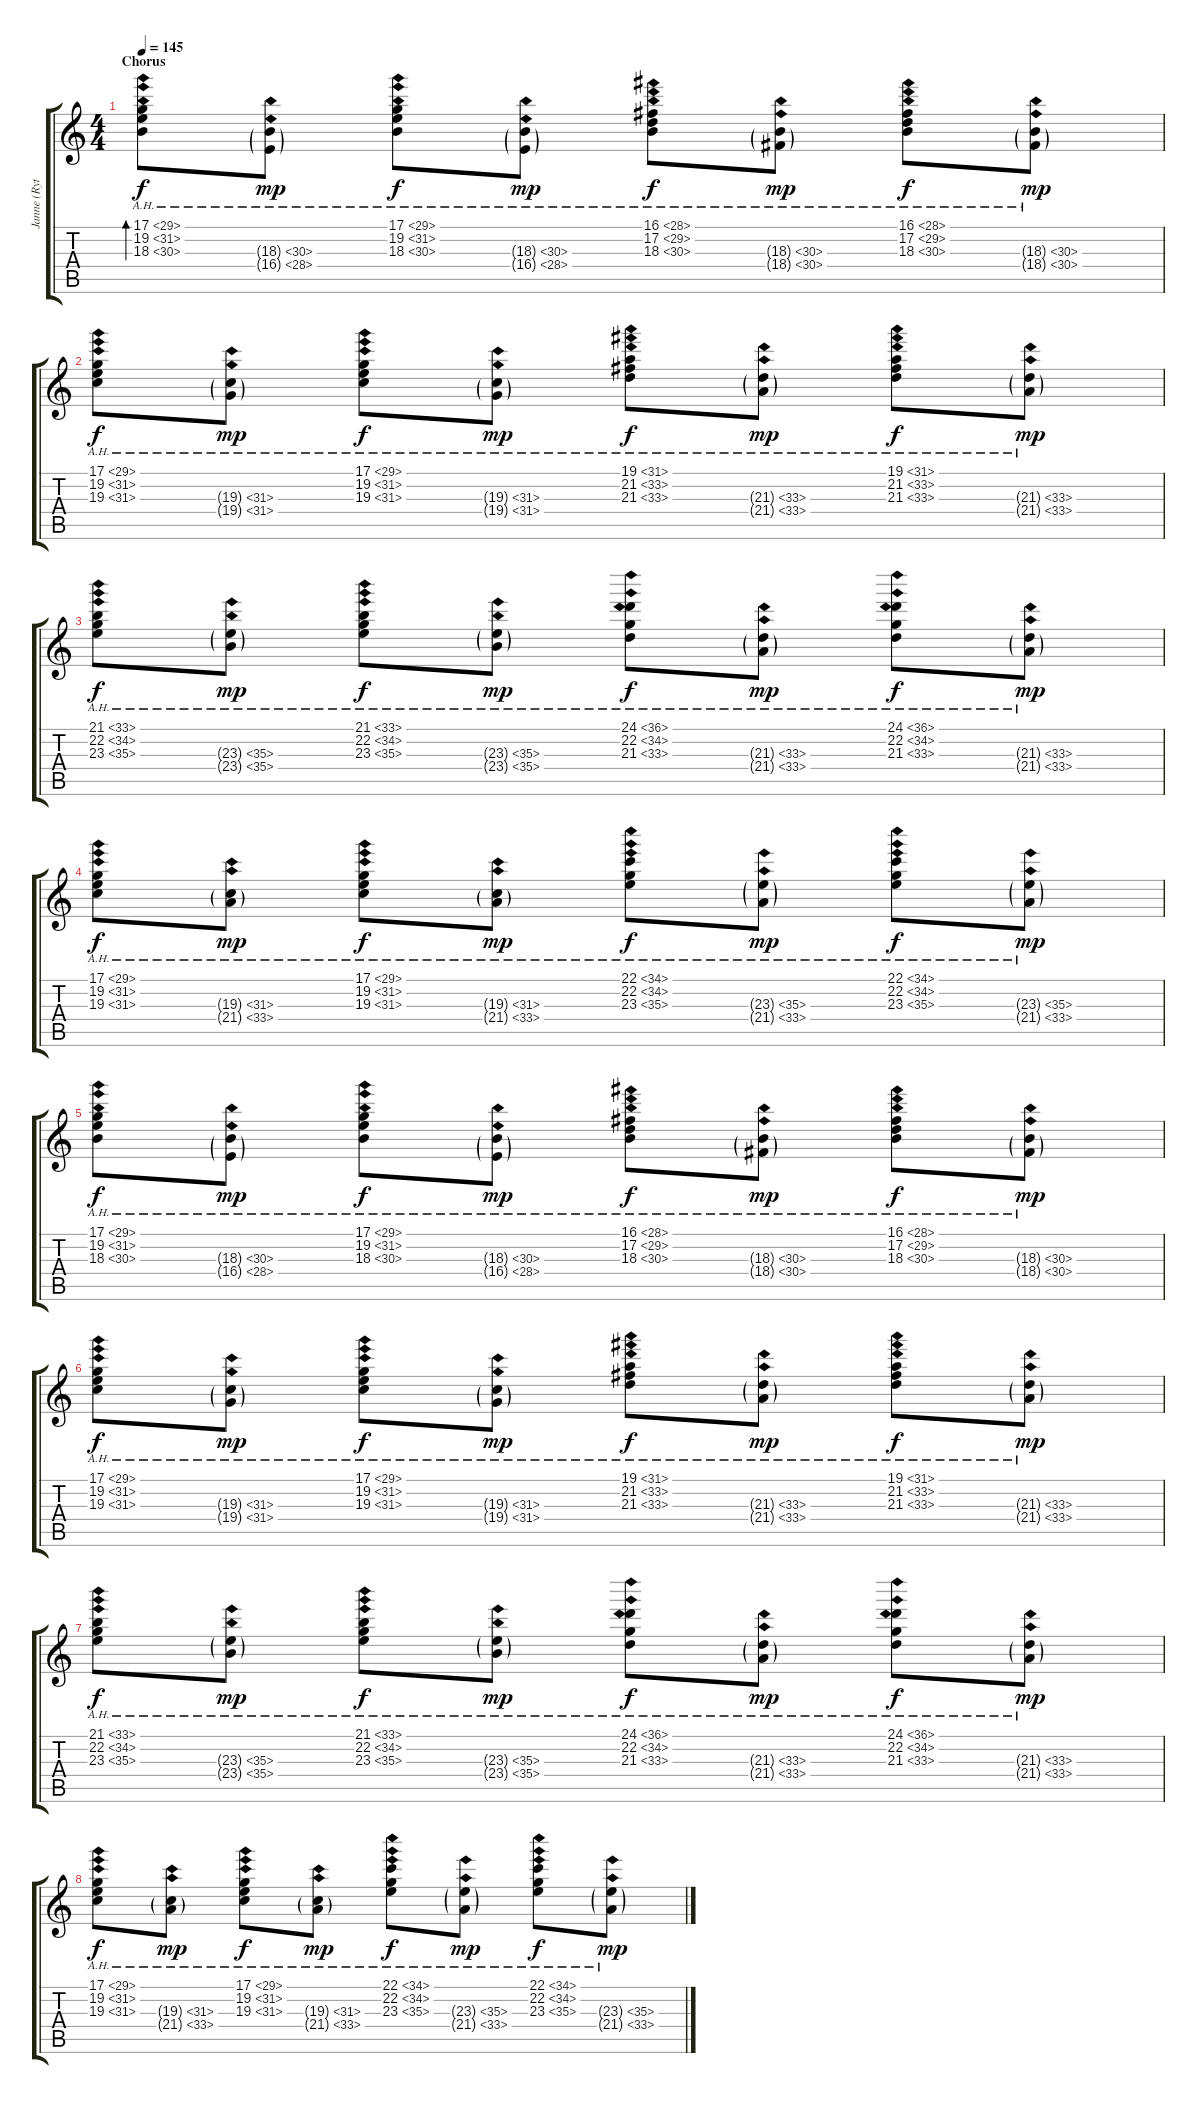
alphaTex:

\track ("Janne (Rythm I)" "Janne (Ryt") {instrument fx1rain}
\staff {score tabs}
\tuning (D4 A3 F3 C3 G2 D2) {hide}
\ts (4 4)
\section ("" "Chorus")
\tempo 145
\clef g2
\ks c
(17.1{ah 12} 19.2{ah 12} 18.3{ah 12}).8{bd 480 dy f volume 9 balance 8 instrument fx1rain} (18.3{ah 12 g} 16.4{ah 12 g}).8{dy mp} (17.1{ah 12} 19.2{ah 12} 18.3{ah 12}).8{dy f} (18.3{ah 12 g} 16.4{ah 12 g}).8{dy mp} (16.1{ah 12} 17.2{ah 12} 18.3{ah 12}).8{dy f} (18.3{ah 12 g} 18.4{ah 12 g}).8{dy mp} (16.1{ah 12} 17.2{ah 12} 18.3{ah 12}).8{dy f} (18.3{ah 12 g} 18.4{ah 12 g}).8{dy mp} |
(17.1{ah 12} 19.2{ah 12} 19.3{ah 12}).8{dy f} (19.3{ah 12 g} 19.4{ah 12 g}).8{dy mp} (17.1{ah 12} 19.2{ah 12} 19.3{ah 12}).8{dy f} (19.3{ah 12 g} 19.4{ah 12 g}).8{dy mp} (19.1{ah 12} 21.2{ah 12} 21.3{ah 12}).8{dy f} (21.3{ah 12 g} 21.4{ah 12 g}).8{dy mp} (19.1{ah 12} 21.2{ah 12} 21.3{ah 12}).8{dy f} (21.3{ah 12 g} 21.4{ah 12 g}).8{dy mp} |
(21.1{ah 12} 22.2{ah 12} 23.3{ah 12}).8{dy f} (23.3{ah 12 g} 23.4{ah 12 g}).8{dy mp} (21.1{ah 12} 22.2{ah 12} 23.3{ah 12}).8{dy f} (23.3{ah 12 g} 23.4{ah 12 g}).8{dy mp} (24.1{ah 12} 22.2{ah 12} 21.3{ah 12}).8{dy f} (21.3{ah 12 g} 21.4{ah 12 g}).8{dy mp} (24.1{ah 12} 22.2{ah 12} 21.3{ah 12}).8{dy f} (21.3{ah 12 g} 21.4{ah 12 g}).8{dy mp} |
(17.1{ah 12} 19.2{ah 12} 19.3{ah 12}).8{dy f} (19.3{ah 12 g} 21.4{ah 12 g}).8{dy mp} (17.1{ah 12} 19.2{ah 12} 19.3{ah 12}).8{dy f} (19.3{ah 12 g} 21.4{ah 12 g}).8{dy mp} (22.1{ah 12} 22.2{ah 12} 23.3{ah 12}).8{dy f} (23.3{ah 12 g} 21.4{ah 12 g}).8{dy mp} (22.1{ah 12} 22.2{ah 12} 23.3{ah 12}).8{dy f} (23.3{ah 12 g} 21.4{ah 12 g}).8{dy mp} |
(17.1{ah 12} 19.2{ah 12} 18.3{ah 12}).8{dy f} (18.3{ah 12 g} 16.4{ah 12 g}).8{dy mp} (17.1{ah 12} 19.2{ah 12} 18.3{ah 12}).8{dy f} (18.3{ah 12 g} 16.4{ah 12 g}).8{dy mp} (16.1{ah 12} 17.2{ah 12} 18.3{ah 12}).8{dy f} (18.3{ah 12 g} 18.4{ah 12 g}).8{dy mp} (16.1{ah 12} 17.2{ah 12} 18.3{ah 12}).8{dy f} (18.3{ah 12 g} 18.4{ah 12 g}).8{dy mp} |
(17.1{ah 12} 19.2{ah 12} 19.3{ah 12}).8{dy f} (19.3{ah 12 g} 19.4{ah 12 g}).8{dy mp} (17.1{ah 12} 19.2{ah 12} 19.3{ah 12}).8{dy f} (19.3{ah 12 g} 19.4{ah 12 g}).8{dy mp} (19.1{ah 12} 21.2{ah 12} 21.3{ah 12}).8{dy f} (21.3{ah 12 g} 21.4{ah 12 g}).8{dy mp} (19.1{ah 12} 21.2{ah 12} 21.3{ah 12}).8{dy f} (21.3{ah 12 g} 21.4{ah 12 g}).8{dy mp} |
(21.1{ah 12} 22.2{ah 12} 23.3{ah 12}).8{dy f} (23.3{ah 12 g} 23.4{ah 12 g}).8{dy mp} (21.1{ah 12} 22.2{ah 12} 23.3{ah 12}).8{dy f} (23.3{ah 12 g} 23.4{ah 12 g}).8{dy mp} (24.1{ah 12} 22.2{ah 12} 21.3{ah 12}).8{dy f} (21.3{ah 12 g} 21.4{ah 12 g}).8{dy mp} (24.1{ah 12} 22.2{ah 12} 21.3{ah 12}).8{dy f} (21.3{ah 12 g} 21.4{ah 12 g}).8{dy mp} |
(17.1{ah 12} 19.2{ah 12} 19.3{ah 12}).8{dy f} (19.3{ah 12 g} 21.4{ah 12 g}).8{dy mp} (17.1{ah 12} 19.2{ah 12} 19.3{ah 12}).8{dy f} (19.3{ah 12 g} 21.4{ah 12 g}).8{dy mp} (22.1{ah 12} 22.2{ah 12} 23.3{ah 12}).8{dy f} (23.3{ah 12 g} 21.4{ah 12 g}).8{dy mp} (22.1{ah 12} 22.2{ah 12} 23.3{ah 12}).8{dy f} (23.3{ah 12 g} 21.4{ah 12 g}).8{dy mp}
